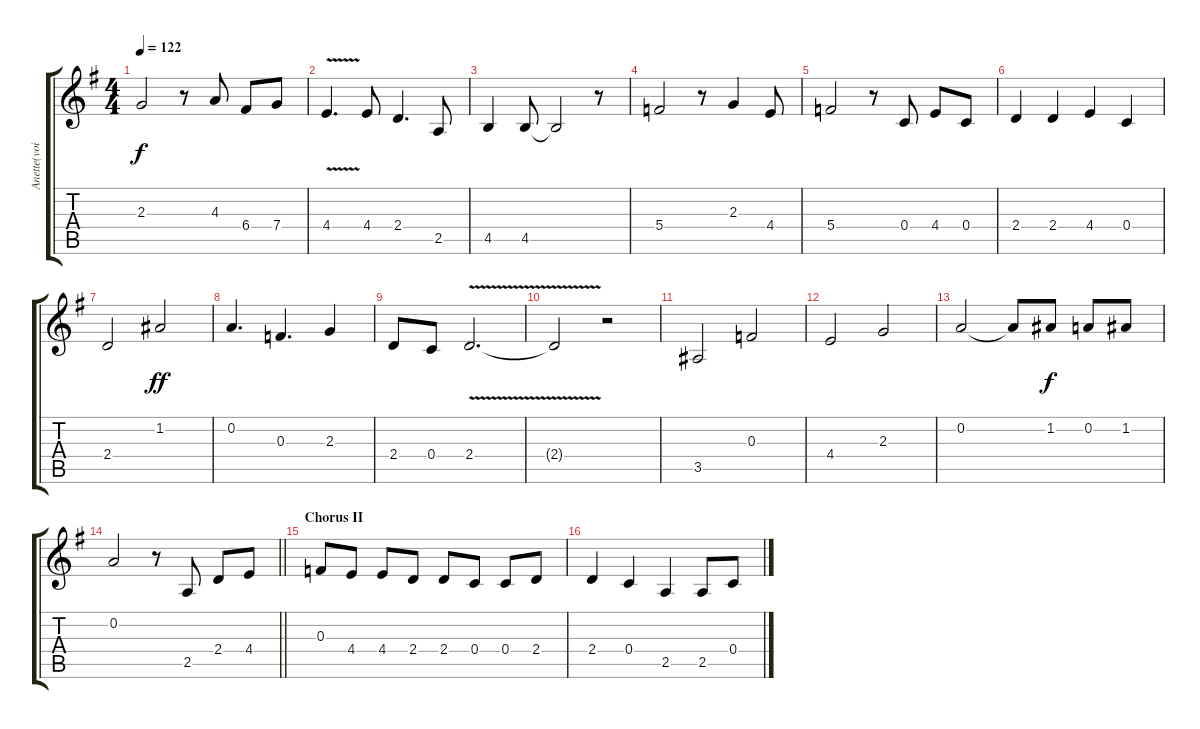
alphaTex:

\track ("Anette(voice)" "Anette(voi") {instrument flute}
\staff {score tabs}
\tuning (D5 A4 F4 C4 G3 D3) {hide}
\ts (4 4)
\tempo 122
\clef g2
\ks g
2.3.2{dy f} r.8 4.3.8 6.4.8 7.4.8 |
4.4{v}.4{d} 4.4.8 2.4.4{d} 2.5.8 |
4.5.4 4.5.8 4.5{t}.2 r.8 |
5.4.2 r.8 2.3.4 4.4.8 |
5.4.2 r.8 0.4.8 4.4.8 0.4.8 |
2.4.4 2.4.4 4.4.4 0.4.4 |
2.4.2 1.2.2{dy ff} |
0.2.4{d} 0.3.4{d} 2.3.4 |
2.4.8 0.4.8 2.4{v}.2{d} |
2.4{t}.2 r.2 |
3.5.2 0.3.2 |
4.4.2 2.3.2 |
0.2.2 0.2{t}.8 1.2.8{dy f} 0.2.8 1.2.8 |
\barLineRight lightlight
0.2.2 r.8 2.5.8 2.4.8 4.4.8 |
\section ("" "Chorus II")
0.3.8 4.4.8 4.4.8 2.4.8 2.4.8 0.4.8 0.4.8 2.4.8 |
2.4.4 0.4.4 2.5.4 2.5.8 0.4.8
